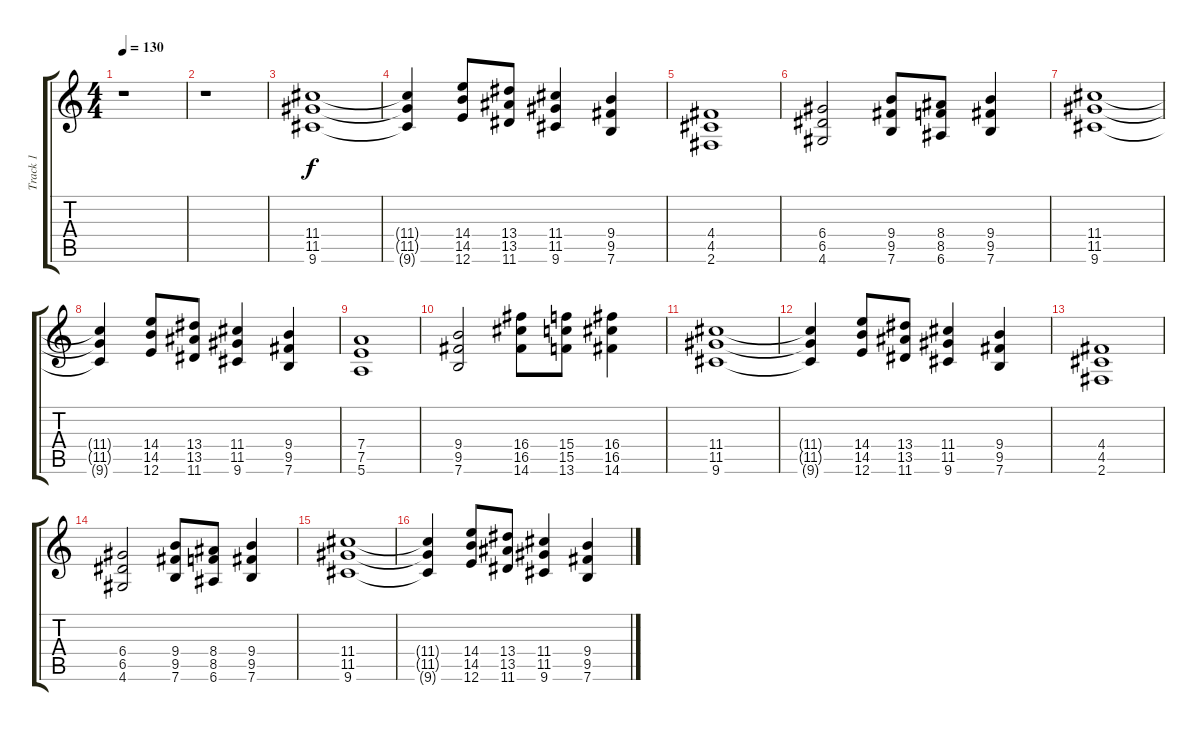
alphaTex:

\track ("Track 1" "Track 1") {instrument overdrivenguitar}
\staff {score tabs}
\tuning (E4 B3 G3 D3 A2 E2) {hide}
\ts (4 4)
\tempo 130
\clef g2
\ks c
r.1{dy f} |
r.1 |
(11.4 11.5 9.6).1 |
(11.4{t} 11.5{t} 9.6{t}).4 (14.4 14.5 12.6).8 (13.4 13.5 11.6).8 (11.4 11.5 9.6).4 (9.4 9.5 7.6).4 |
(4.4 4.5 2.6).1 |
(6.4 6.5 4.6).2 (9.4 9.5 7.6).8 (8.4 8.5 6.6).8 (9.4 9.5 7.6).4 |
(11.4 11.5 9.6).1 |
(11.4{t} 11.5{t} 9.6{t}).4 (14.4 14.5 12.6).8 (13.4 13.5 11.6).8 (11.4 11.5 9.6).4 (9.4 9.5 7.6).4 |
(7.4 7.5 5.6).1 |
(9.4 9.5 7.6).2 (16.4 16.5 14.6).8 (15.4 15.5 13.6).8 (16.4 16.5 14.6).4 |
(11.4 11.5 9.6).1 |
(11.4{t} 11.5{t} 9.6{t}).4 (14.4 14.5 12.6).8 (13.4 13.5 11.6).8 (11.4 11.5 9.6).4 (9.4 9.5 7.6).4 |
(4.4 4.5 2.6).1 |
(6.4 6.5 4.6).2 (9.4 9.5 7.6).8 (8.4 8.5 6.6).8 (9.4 9.5 7.6).4 |
(11.4 11.5 9.6).1 |
(11.4{t} 11.5{t} 9.6{t}).4 (14.4 14.5 12.6).8 (13.4 13.5 11.6).8 (11.4 11.5 9.6).4 (9.4 9.5 7.6).4
